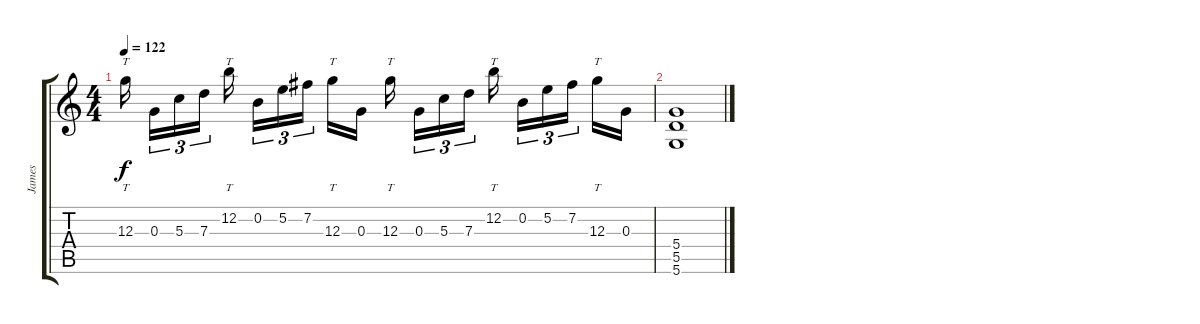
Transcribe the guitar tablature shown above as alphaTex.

\track ("James" "James") {instrument electricguitarjazz}
\staff {score tabs}
\tuning (E4 B3 G3 D3 A2 D2) {hide}
\ts (4 4)
\tempo 122
\clef g2
\ks c
12.3.16{tt dy f beam splitsecondary} 0.3.16{tu (3 2)} 5.3.16{tu (3 2)} 7.3.16{tu (3 2) beam splitsecondary} 12.2.16{tt} 0.2.16{tu (3 2)} 5.2.16{tu (3 2)} 7.2.16{tu (3 2) beam splitsecondary} 12.3.16{tt} 0.3.16 12.3.16{tt beam splitsecondary} 0.3.16{tu (3 2)} 5.3.16{tu (3 2)} 7.3.16{tu (3 2) beam splitsecondary} 12.2.16{tt} 0.2.16{tu (3 2)} 5.2.16{tu (3 2)} 7.2.16{tu (3 2) beam splitsecondary} 12.3.16{tt} 0.3.16 |
(5.4 5.5 5.6).1
